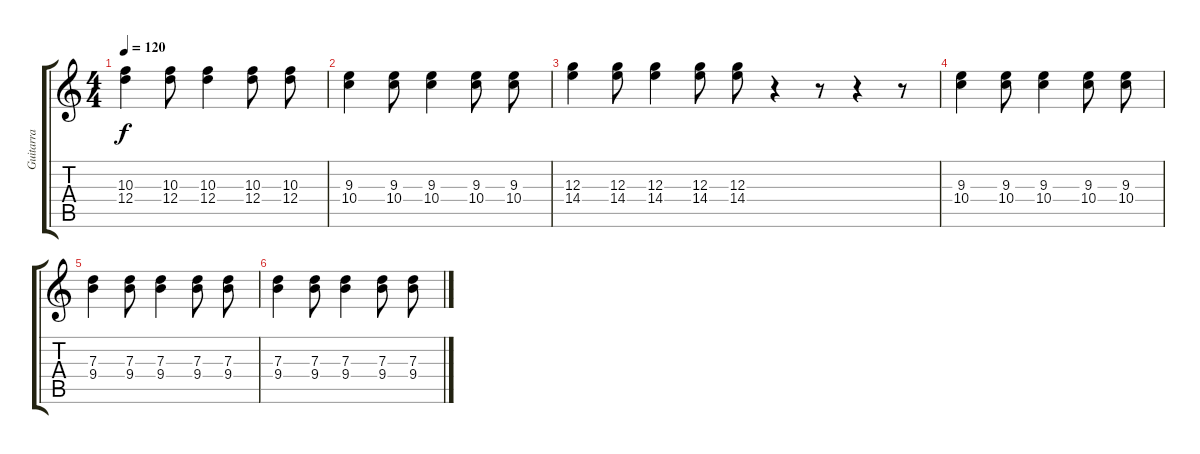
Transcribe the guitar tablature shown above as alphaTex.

\track ("Guitarra " "Guitarra ") {instrument overdrivenguitar}
\staff {score tabs}
\tuning (E4 B3 G3 D3 A2 E2) {hide}
\ts (4 4)
\tempo 120
\clef g2
\ks c
(10.3 12.4).4{dy f} (10.3 12.4).8 (10.3 12.4).4 (10.3 12.4).8 (10.3 12.4).8 |
(9.3 10.4).4 (9.3 10.4).8 (9.3 10.4).4 (9.3 10.4).8 (9.3 10.4).8 |
(12.3 14.4).4 (12.3 14.4).8 (12.3 14.4).4 (12.3 14.4).8 (12.3 14.4).8 r.4 r.8 r.4 r.8 |
(9.3 10.4).4 (9.3 10.4).8 (9.3 10.4).4 (9.3 10.4).8 (9.3 10.4).8 |
(7.3 9.4).4 (7.3 9.4).8 (7.3 9.4).4 (7.3 9.4).8 (7.3 9.4).8 |
(7.3 9.4).4 (7.3 9.4).8 (7.3 9.4).4 (7.3 9.4).8 (7.3 9.4).8
